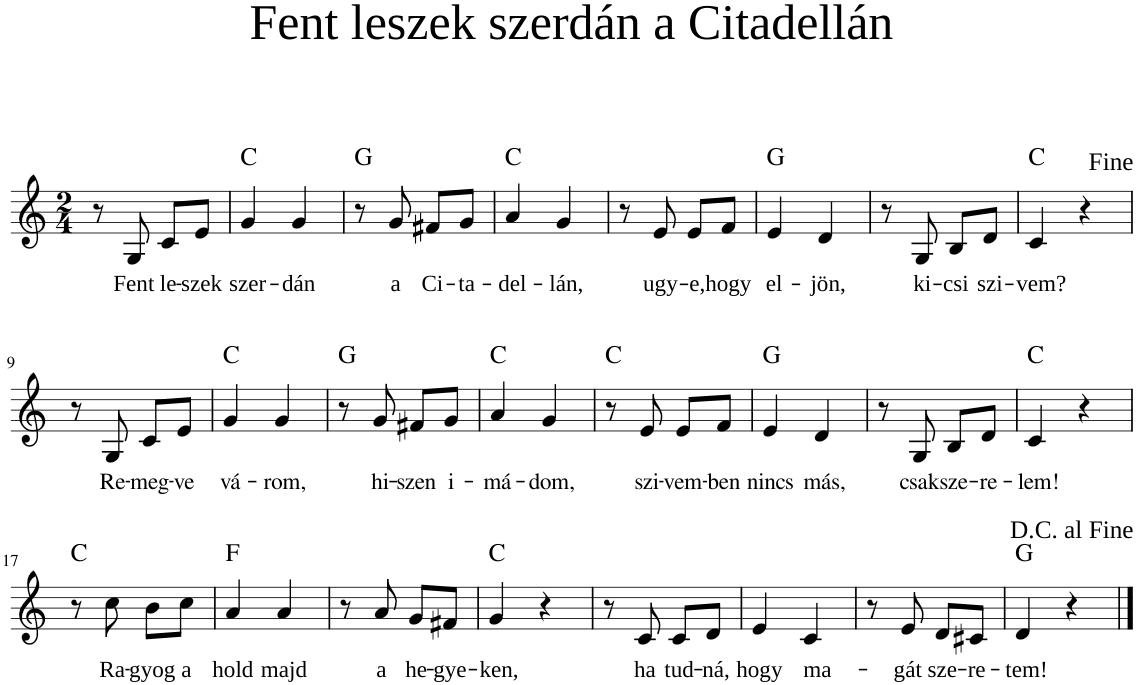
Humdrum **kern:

**kern	**text	**harte
*part1	*part1	*part1
*staff1	*staff1	*
*I"Piano	*	*
*I'Pno	*	*
*clefG2	*	*
*k[]	*	*
*M2/4	*	*
=1	=1	=1
8r	.	.
!	!LO:LY:b	!
8G/	Fent	.
!	!LO:LY:b	!
8c/L	le-	.
!	!LO:LY:b	!
8e/J	-szek	.
=2	=2	=2
!	!LO:LY:b	!LO:H:kt=N.C.
4g/	szer-	N
!	!LO:LY:b	!
4g/	-dán	.
=3	=3	=3
!	!	!LO:H:kt=N.C.
8r	.	N
!	!LO:LY:b	!
8g/	a	.
!	!LO:LY:b	!
8f#X/L	Ci-	.
!	!LO:LY:b	!
8g/J	-ta-	.
=4	=4	=4
!	!LO:LY:b	!LO:H:kt=N.C.
4a/	-del-	N
!	!LO:LY:b	!
4g/	-lán,	.
=5	=5	=5
8r	.	.
!	!LO:LY:b	!
8e/	ugy-	.
!	!LO:LY:b	!
8e/L	-e,	.
!	!LO:LY:b	!
8f/J	hogy	.
=6	=6	=6
!	!LO:LY:b	!LO:H:kt=N.C.
4e/	el-	N
!	!LO:LY:b	!
4d/	-jön,	.
=7	=7	=7
8r	.	.
!	!LO:LY:b	!
8G/	ki-	.
!	!LO:LY:b	!
8B/L	-csi	.
!	!LO:LY:b	!
8d/J	szi-	.
=8	=8	=8
!	!LO:LY:b	!LO:H:kt=N.C.
4c/	-vem?	N
4r	.	.
!LO:TX:a:t=<font face="Times New Roman"/>Fine	!	!
!!LO:LB:g=z
=9	=9	=9
8r	.	.
!	!LO:LY:b	!
8G/	Re-	.
!	!LO:LY:b	!
8c/L	-meg-	.
!	!LO:LY:b	!
8e/J	-ve	.
=10	=10	=10
!	!LO:LY:b	!LO:H:kt=N.C.
4g/	vá-	N
!	!LO:LY:b	!
4g/	-rom,	.
=11	=11	=11
!	!	!LO:H:kt=N.C.
8r	.	N
!	!LO:LY:b	!
8g/	hi-	.
!	!LO:LY:b	!
8f#X/L	-szen	.
!	!LO:LY:b	!
8g/J	i-	.
=12	=12	=12
!	!LO:LY:b	!LO:H:kt=N.C.
4a/	-má-	N
!	!LO:LY:b	!
4g/	-dom,	.
=13	=13	=13
!	!	!LO:H:kt=N.C.
8r	.	N
!	!LO:LY:b	!
8e/	szi-	.
!	!LO:LY:b	!
8e/L	-vem-	.
!	!LO:LY:b	!
8f/J	-ben	.
=14	=14	=14
!	!LO:LY:b	!LO:H:kt=N.C.
4e/	nincs	N
!	!LO:LY:b	!
4d/	más,	.
=15	=15	=15
8r	.	.
!	!LO:LY:b	!
8G/	csak	.
!	!LO:LY:b	!
8B/L	sze-	.
!	!LO:LY:b	!
8d/J	-re-	.
=16	=16	=16
!	!LO:LY:b	!LO:H:kt=N.C.
4c/	-lem!	N
4r	.	.
!!LO:LB:g=z
=17	=17	=17
!	!	!LO:H:kt=N.C.
8r	.	N
!	!LO:LY:b	!
8cc\	Ra-	.
!	!LO:LY:b	!
8b\L	-gyog	.
!	!LO:LY:b	!
8cc\J	a	.
=18	=18	=18
!	!LO:LY:b	!LO:H:kt=N.C.
4a/	hold	N
!	!LO:LY:b	!
4a/	majd	.
=19	=19	=19
8r	.	.
!	!LO:LY:b	!
8a/	a	.
!	!LO:LY:b	!
8g/L	he-	.
!	!LO:LY:b	!
8f#X/J	-gye-	.
=20	=20	=20
!	!LO:LY:b	!LO:H:kt=N.C.
4g/	-ken,	N
4r	.	.
=21	=21	=21
8r	.	.
!	!LO:LY:b	!
8c/	ha	.
!	!LO:LY:b	!
8c/L	tud-	.
!	!LO:LY:b	!
8d/J	-ná,	.
=22	=22	=22
!	!LO:LY:b	!
4e/	hogy	.
!	!LO:LY:b	!
4c/	ma-	.
=23	=23	=23
8r	.	.
!	!LO:LY:b	!
8e/	-gát	.
!	!LO:LY:b	!
8d/L	sze-	.
!	!LO:LY:b	!
8c#X/J	-re-	.
=24	=24	=24
!	!LO:LY:b	!LO:H:kt=N.C.
4d/	-tem!	N
4r	.	.
!LO:TX:a:t=<font face="Times New Roman"/>D.C. al Fine	!	!
==	==	==
*-	*-	*-
